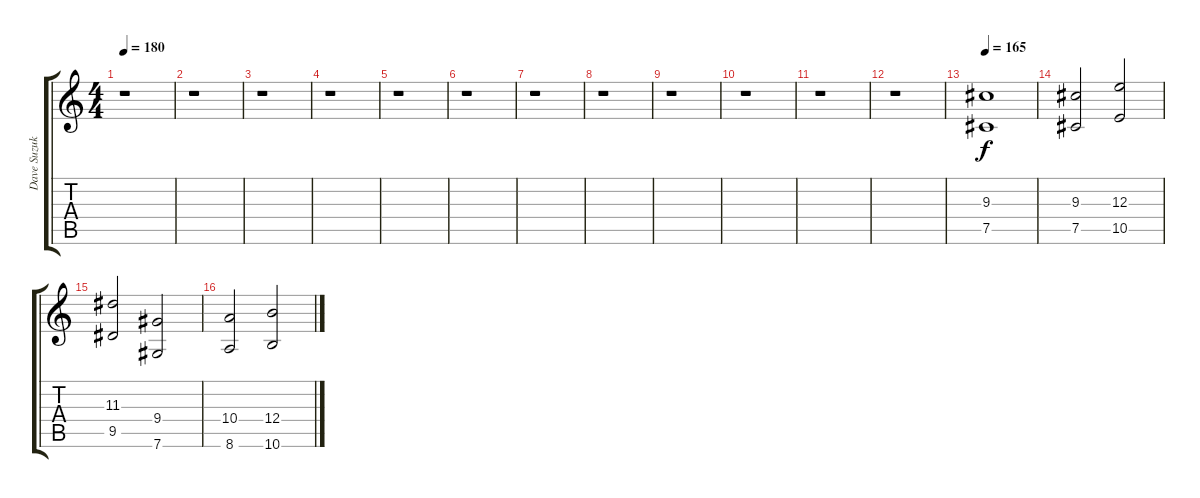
\track ("Dave Suzuki - Lead (Melodic Part)" "Dave Suzuk") {instrument distortionguitar}
\staff {score tabs}
\tuning (Db4 Ab3 E3 B2 Gb2 Db2) {hide}
\ts (4 4)
\tempo 180
\clef g2
\ks c
r.1{dy f} |
r.1 |
r.1 |
r.1 |
r.1 |
r.1 |
r.1 |
r.1 |
r.1 |
r.1 |
r.1 |
r.1 |
\tempo 165
(9.3 7.5).1 |
(9.3 7.5).2 (12.3 10.5).2 |
(11.3 9.5).2 (9.4 7.6).2 |
(10.4 8.6).2 (12.4 10.6).2
